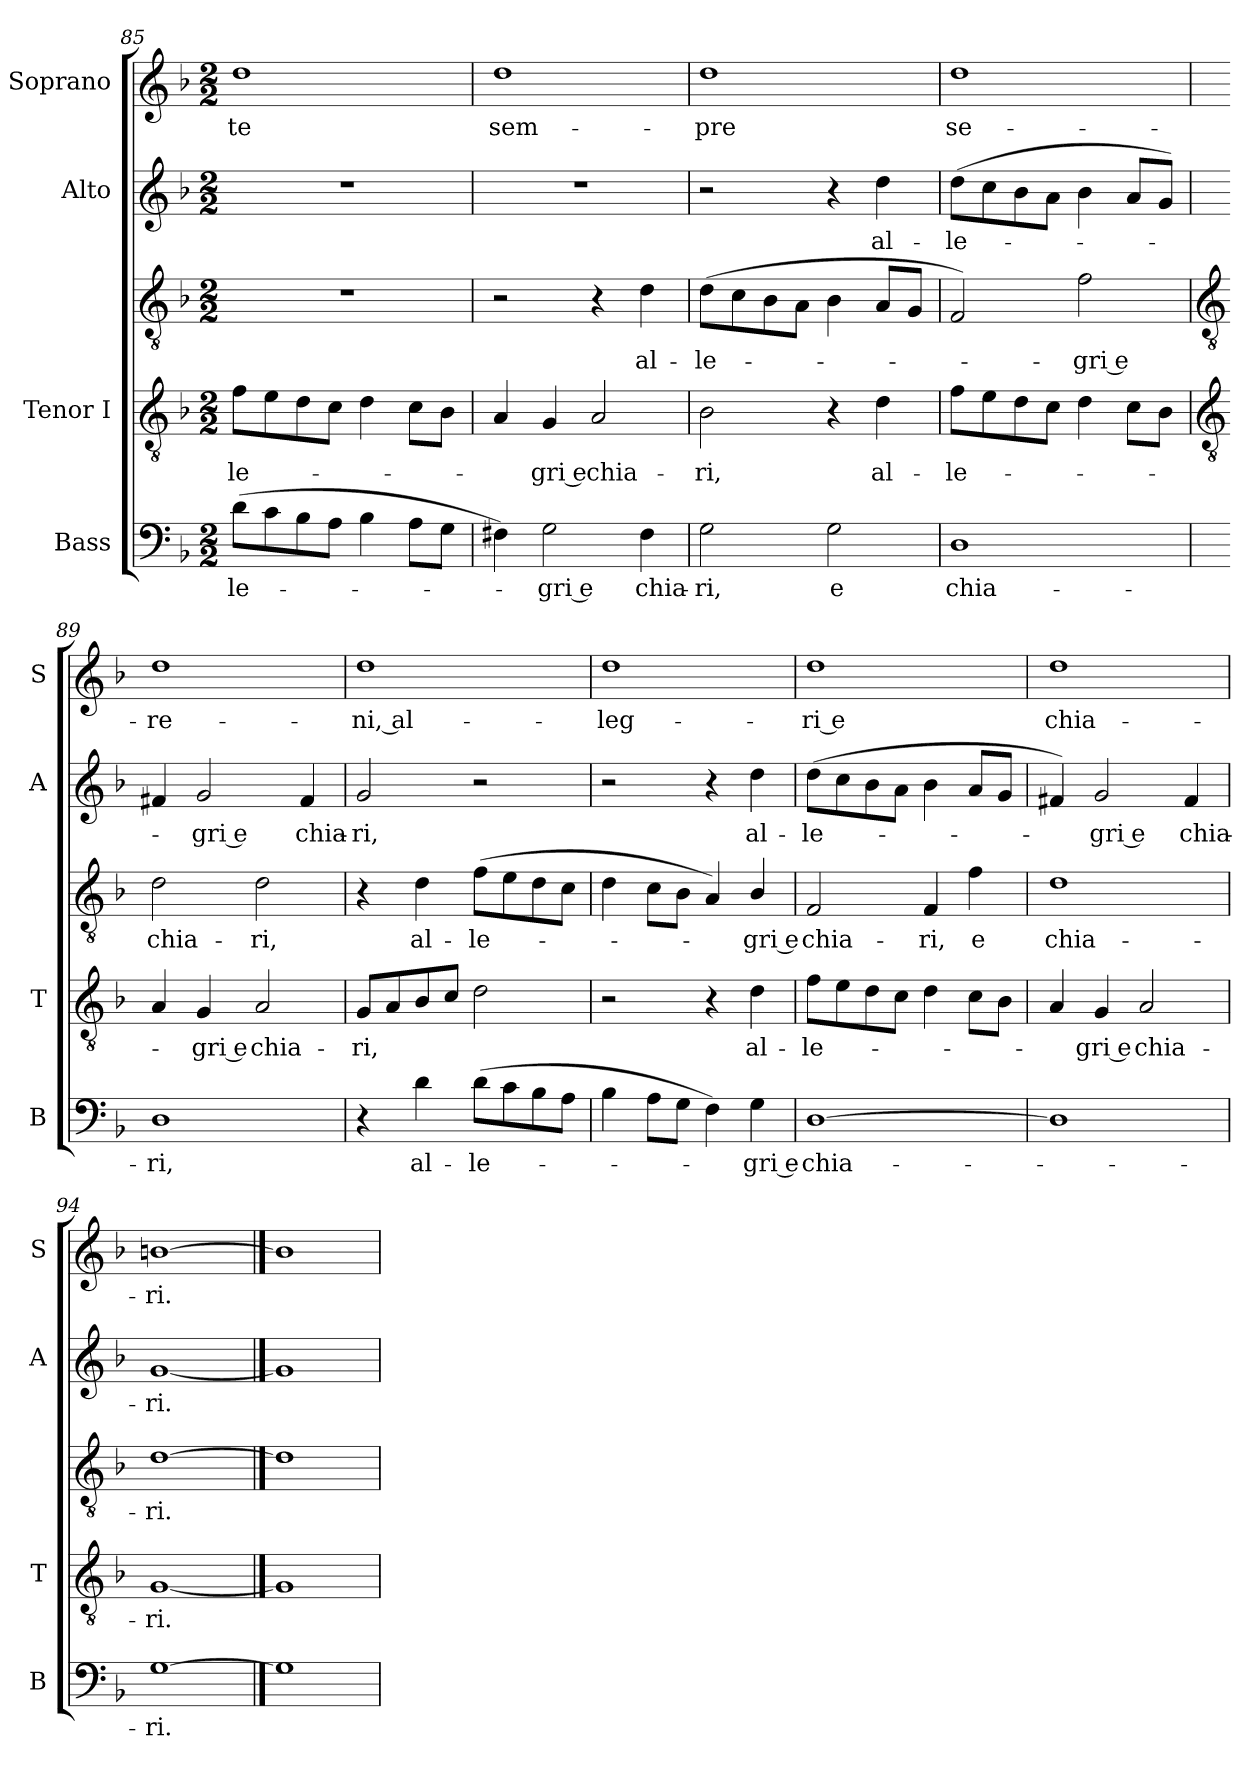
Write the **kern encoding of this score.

**kern	**text	**kern	**text	**kern	**text	**kern	**text	**kern	**text
*part4	*part4	*part3	*part3	*part3	*part3	*part2	*part2	*part1	*part1
*staff5	*staff5	*staff4	*staff4	*staff3	*staff3	*staff2	*staff2	*staff1	*staff1
*I"Bass	*	*I"Tenor I	*	*	*	*I"Alto	*	*I"Soprano	*
*I'B	*	*I'T	*	*	*	*I'A	*	*I'S	*
*clefF4	*	*clefGv2	*	*clefGv2	*	*clefG2	*	*clefG2	*
*k[b-]	*	*k[b-]	*	*k[b-]	*	*k[b-]	*	*k[b-]	*
*F:	*	*F:	*	*F:	*	*F:	*	*F:	*
*M2/2	*	*M2/2	*	*M2/2	*	*M2/2	*	*M2/2	*
=85	=85	=85	=85	=85	=85	=85	=85	=85	=85
!	!LO:LY:b	!	!LO:LY:b	!	!	!	!	!	!LO:LY:b
(>8dL	-le-	8fL	-le-	1r	.	1r	.	1dd	-te
8c	.	8e	.	.	.	.	.	.	.
8B-	.	8d	.	.	.	.	.	.	.
8AJ	.	8cJ	.	.	.	.	.	.	.
4B-	.	4d	.	.	.	.	.	.	.
8AL	.	8cL	.	.	.	.	.	.	.
8GJ	.	8B-J	.	.	.	.	.	.	.
=86	=86	=86	=86	=86	=86	=86	=86	=86	=86
!	!	!	!	!	!	!	!	!	!LO:LY:b
4F#X)	.	4A	.	2r	.	1r	.	1dd	sem-
!	!LO:LY:b	!	!LO:LY:b	!	!	!	!	!	!
2G	gri e	4G	-gri e	.	.	.	.	.	.
!	!	!	!LO:LY:b	!	!	!	!	!	!
.	.	2A	chia-	4r	.	.	.	.	.
!	!LO:LY:b	!	!	!	!LO:LY:b	!	!	!	!
4F#	chia-	.	.	4d	al-	.	.	.	.
=87	=87	=87	=87	=87	=87	=87	=87	=87	=87
!	!LO:LY:b	!	!LO:LY:b	!	!LO:LY:b	!	!	!	!LO:LY:b
2G	-ri,	2B-	ri,	(>8dL	-le-	2r	.	1dd	-pre
.	.	.	.	8c	.	.	.	.	.
.	.	.	.	8B-	.	.	.	.	.
.	.	.	.	8AJ	.	.	.	.	.
!	!LO:LY:b	!	!	!	!	!	!	!	!
2G	e	4r	.	4B-\	.	4r	.	.	.
!	!	!	!LO:LY:b	!	!	!	!LO:LY:b	!	!
.	.	4d	al-	8A/L	.	4dd	al-	.	.
.	.	.	.	8G\J	.	.	.	.	.
=88	=88	=88	=88	=88	=88	=88	=88	=88	=88
!	!LO:LY:b	!	!LO:LY:b	!	!	!	!LO:LY:b	!	!LO:LY:b
1D	chia-	8fL	le-	2F)	.	(>8ddL	-le-	1dd	se-
.	.	8e	.	.	.	8cc	.	.	.
.	.	8d	.	.	.	8b-	.	.	.
.	.	8cJ	.	.	.	8aJ	.	.	.
!	!	!	!	!	!LO:LY:b	!	!	!	!
.	.	4d	.	2f	-gri e	4b-\	.	.	.
.	.	8cL	.	.	.	8a/L	.	.	.
.	.	8B-J	.	.	.	8g\J)	.	.	.
!!LO:LB:g=z
=89	=89	=89	=89	=89	=89	=89	=89	=89	=89
*	*	*clefGv2	*	*clefGv2	*	*	*	*	*
!	!LO:LY:b	!	!	!	!LO:LY:b	!	!	!	!LO:LY:b
1D	-ri,	4A	.	2d	chia-	4f#X	.	1dd	-re-
!	!	!	!LO:LY:b	!	!	!	!LO:LY:b	!	!
.	.	4G	gri e	.	.	2g	gri e	.	.
!	!	!	!LO:LY:b	!	!LO:LY:b	!	!	!	!
.	.	2A	chia-	2d	-ri,	.	.	.	.
!	!	!	!	!	!	!	!LO:LY:b	!	!
.	.	.	.	.	.	4f#	chia-	.	.
=90	=90	=90	=90	=90	=90	=90	=90	=90	=90
!	!	!	!LO:LY:b	!	!	!	!LO:LY:b	!	!LO:LY:b
4r	.	8GL	ri,	4r	.	2g	-ri,	1dd	-ni, al-
.	.	8A	.	.	.	.	.	.	.
!	!LO:LY:b	!	!	!	!LO:LY:b	!	!	!	!
4d	al-	8B-	.	4d	-al-	.	.	.	.
.	.	8cJ	.	.	.	.	.	.	.
!	!LO:LY:b	!	!	!	!LO:LY:b	!	!	!	!
(>8dL	-le-	2d	.	(>8fL	-le-	2r	.	.	.
8c	.	.	.	8e	.	.	.	.	.
8B-	.	.	.	8d	.	.	.	.	.
8AJ	.	.	.	8cJ	.	.	.	.	.
=91	=91	=91	=91	=91	=91	=91	=91	=91	=91
!	!	!	!	!	!	!	!	!	!LO:LY:b
4B-	.	2r	.	4d	.	2r	.	1dd	-leg-
8AL	.	.	.	8cL	.	.	.	.	.
8GJ	.	.	.	8B-J	.	.	.	.	.
4F)	.	4r	.	4A)	.	4r	.	.	.
!	!LO:LY:b	!	!LO:LY:b	!	!LO:LY:b	!	!LO:LY:b	!	!
4G	gri e	4d	al-	4B-/	gri e	4dd	al-	.	.
=92	=92	=92	=92	=92	=92	=92	=92	=92	=92
!	!LO:LY:b	!	!LO:LY:b	!	!LO:LY:b	!	!LO:LY:b	!	!LO:LY:b
[1D	chia-	8fL	le-	2F	-chia-	(>8ddL	-le-	1dd	-ri e
.	.	8e	.	.	.	8cc	.	.	.
.	.	8d	.	.	.	8b-	.	.	.
.	.	8cJ	.	.	.	8aJ	.	.	.
!	!	!	!	!	!LO:LY:b	!	!	!	!
.	.	4d	.	4F	-ri,	4b-	.	.	.
!	!	!	!	!	!LO:LY:b	!	!	!	!
.	.	8cL	.	4f	e	8aL	.	.	.
.	.	8B-J	.	.	.	8gJ	.	.	.
=93	=93	=93	=93	=93	=93	=93	=93	=93	=93
!	!	!	!	!	!LO:LY:b	!	!	!	!LO:LY:b
1D]	.	4A	.	1d	chia-	4f#X)	.	1dd	chia-
!	!	!	!LO:LY:b	!	!	!	!LO:LY:b	!	!
.	.	4G	-gri e	.	.	2g	gri e	.	.
!	!	!	!LO:LY:b	!	!	!	!	!	!
.	.	2A	chia-	.	.	.	.	.	.
!	!	!	!	!	!	!	!LO:LY:b	!	!
.	.	.	.	.	.	4f#	chia-	.	.
=94	=94	=94	=94	=94	=94	=94	=94	=94	=94
!	!LO:LY:b	!	!LO:LY:b	!	!LO:LY:b	!	!LO:LY:b	!	!LO:LY:b
[1G	ri.	[1G	ri.	[1d	-ri.	[1g	-ri.	[1bn	-ri.
==95	==95	==95	==95	==95	==95	==95	==95	==95	==95
1G]	.	1G]	.	1d]	.	1g]	.	1b]	.
=	=	=	=	=	=	=	=	=	=
*-	*-	*-	*-	*-	*-	*-	*-	*-	*-
